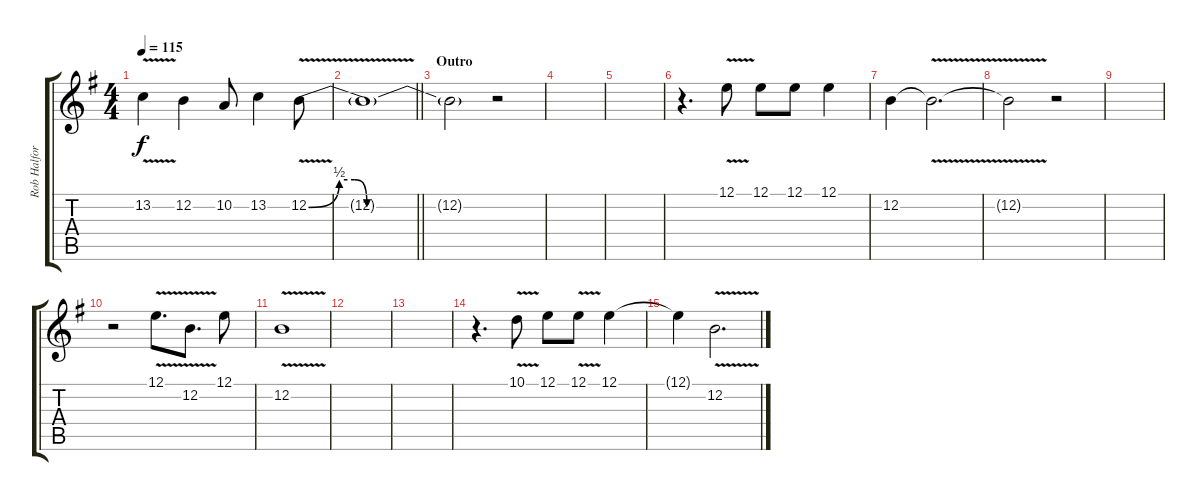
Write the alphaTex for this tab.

\track ("Rob Halford" "Rob Halfor") {instrument pad1newage}
\staff {score tabs}
\tuning (E4 B3 G3 D3 A2 E2) {hide}
\ts (4 4)
\tempo 115
\clef g2
\ks eminor
13.2{v}.4{dy f} 12.2.4 10.2.8 13.2.4 12.2{be (custom 0 0 10 2 15 2 19 0 29 0 34 0 45 0 60 0) v}.8 |
\barLineRight lightlight
12.2{t}.1 |
\section ("" "Outro")
12.2{t}.2 r.2 |
|
|
r.4{d} 12.1{v}.8 12.1.8 12.1.8 12.1.4 |
12.2.4 12.2{v t}.2{d} |
12.2{t}.2 r.2 |
|
r.2 12.1{v}.8{d} 12.2{v}.8{d} 12.1.8 |
12.2{v}.1 |
|
|
r.4{d} 10.1{v}.8 12.1.8 12.1{v}.8 12.1.4 |
12.1{t}.4 12.2{v}.2{d}
